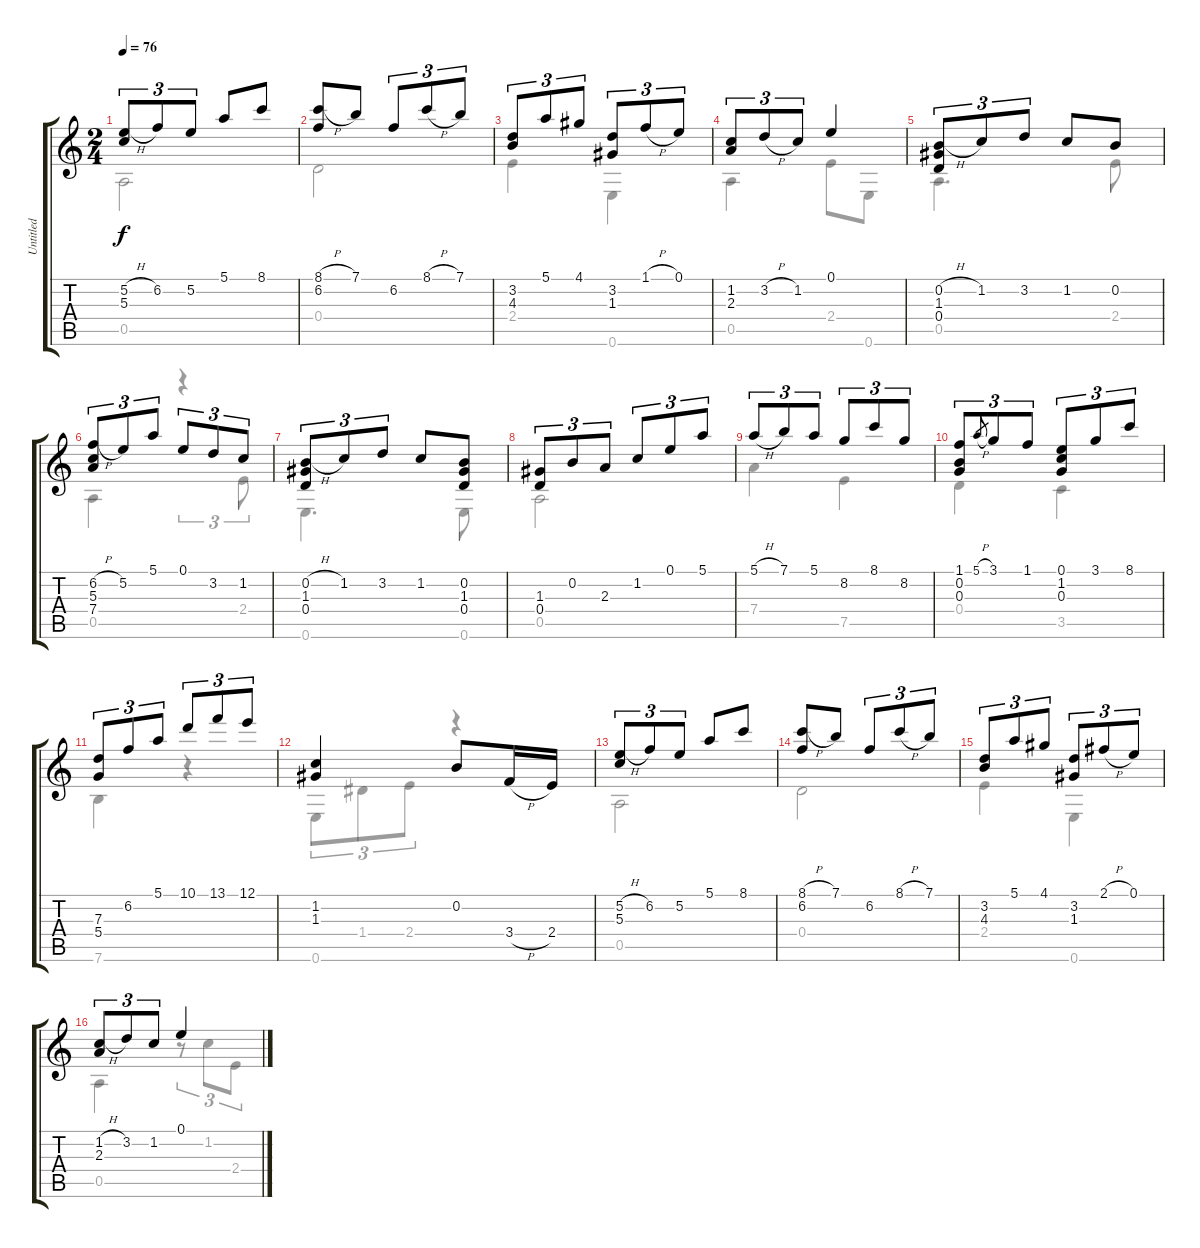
\track ("Untitled" "Untitled") {instrument acousticguitarnylon}
\staff {score tabs}
\tuning (E4 B3 G3 D3 A2 E2) {hide}
\voice
\ts (2 4)
\tempo 76
\clef g2
\ks c
(5.2{h} 5.3).8{tu (3 2) dy f} 6.2.8{tu (3 2)} 5.2.8{tu (3 2)} 5.1.8 8.1.8 |
(8.1{h} 6.2).8 7.1.8 6.2.8{tu (3 2)} 8.1{h}.8{tu (3 2)} 7.1.8{tu (3 2)} |
(3.2 4.3).8{tu (3 2)} 5.1.8{tu (3 2)} 4.1.8{tu (3 2)} (3.2 1.3).8{tu (3 2)} 1.1{h}.8{tu (3 2)} 0.1.8{tu (3 2)} |
(1.2 2.3).8{tu (3 2)} 3.2{h}.8{tu (3 2)} 1.2.8{tu (3 2)} 0.1.4 |
(0.2{h} 1.3 0.4).8{tu (3 2)} 1.2.8{tu (3 2)} 3.2.8{tu (3 2)} 1.2.8 0.2.8 |
(6.2{h} 5.3 7.4).8{tu (3 2)} 5.2.8{tu (3 2)} 5.1.8{tu (3 2)} 0.1.8{tu (3 2)} 3.2.8{tu (3 2)} 1.2.8{tu (3 2)} |
(0.2{h} 1.3 0.4).8{tu (3 2)} 1.2.8{tu (3 2)} 3.2.8{tu (3 2)} 1.2.8 (0.2 1.3 0.4).8 |
(1.3 0.4).8{tu (3 2)} 0.2.8{tu (3 2)} 2.3.8{tu (3 2)} 1.2.8{tu (3 2)} 0.1.8{tu (3 2)} 5.1.8{tu (3 2)} |
5.1{h}.8{tu (3 2)} 7.1.8{tu (3 2)} 5.1.8{tu (3 2)} 8.2.8{tu (3 2)} 8.1.8{tu (3 2)} 8.2.8{tu (3 2)} |
(1.1 0.2 0.3).8{tu (3 2)} 5.1{h}.8{gr} 3.1.8{tu (3 2)} 1.1.8{tu (3 2)} (0.1 1.2 0.3).8{tu (3 2)} 3.1.8{tu (3 2)} 8.1.8{tu (3 2)} |
(7.3 5.4).8{tu (3 2)} 6.2.8{tu (3 2)} 5.1.8{tu (3 2)} 10.1.8{tu (3 2)} 13.1.8{tu (3 2)} 12.1.8{tu (3 2)} |
(1.2 1.3).4 0.2.8 3.4{h}.16 2.4.16 |
(5.2{h} 5.3).8{tu (3 2)} 6.2.8{tu (3 2)} 5.2.8{tu (3 2)} 5.1.8 8.1.8 |
(8.1{h} 6.2).8 7.1.8 6.2.8{tu (3 2)} 8.1{h}.8{tu (3 2)} 7.1.8{tu (3 2)} |
(3.2 4.3).8{tu (3 2)} 5.1.8{tu (3 2)} 4.1.8{tu (3 2)} (3.2 1.3).8{tu (3 2)} 2.1{h}.8{tu (3 2)} 0.1.8{tu (3 2)} |
(1.2{h} 2.3).8{tu (3 2)} 3.2.8{tu (3 2)} 1.2.8{tu (3 2)} 0.1.4
\voice
\clef g2
\ottava regular
\simile none
\ks c
0.5.2{dy f} |
0.4.2 |
2.4.4 0.6.4 |
0.5.4 2.4.8 0.6.8 |
0.5.4{d} 2.4.8 |
0.5.4 r.4{tu (3 2)} 2.4.8{tu (3 2)} |
0.6.4{d} 0.6.8 |
0.5.2 |
7.4.4 7.5.4 |
0.4.4 3.5.4 |
7.6.4 r.4 |
0.6.8{tu (3 2)} 1.4.8{tu (3 2)} 2.4.8{tu (3 2)} r.4 |
0.5.2 |
0.4.2 |
2.4.4 0.6.4 |
0.5.4 r.8{tu (3 2)} 1.2.8{tu (3 2)} 2.4.8{tu (3 2)}
